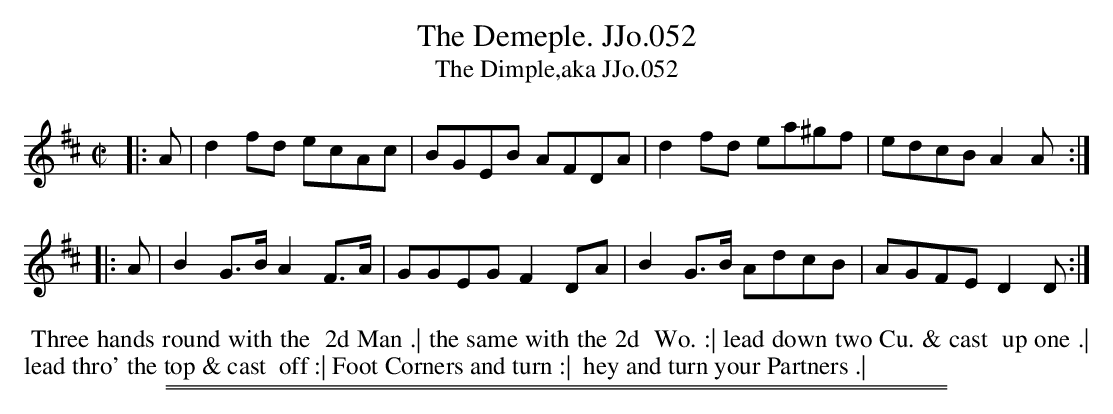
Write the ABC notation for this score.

X:1
T: Demeple. JJo.052, The
T: Dimple,aka JJo.052, The
M:C|
L:1/8
K:D
|: A | d2fd ecAc | BGEB AFDA | d2fd ea^gf | edcBA2A :|
|: A | B2G>BA2F>A | GGEGF2DA | B2G>B AdcB | AGFED2D :|
